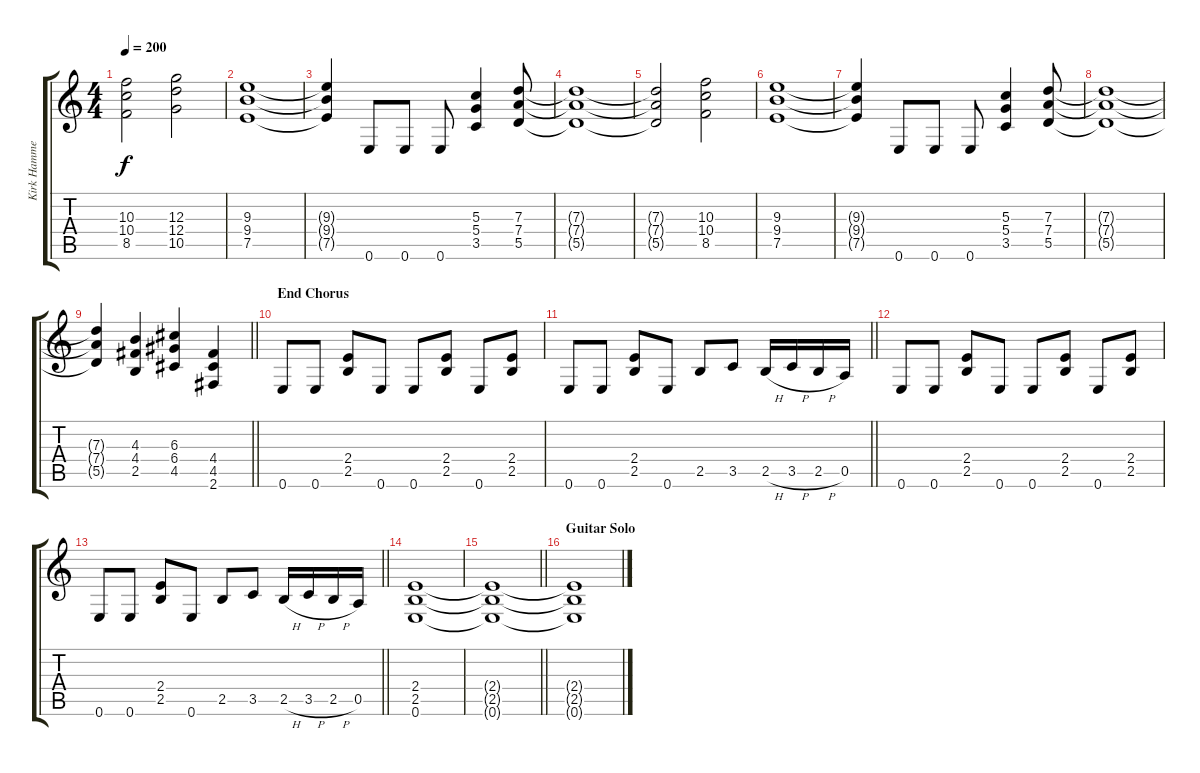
\track ("Kirk Hammet (Guitar)" "Kirk Hamme") {instrument distortionguitar}
\staff {score tabs}
\tuning (E4 B3 G3 D3 A2 E2) {hide}
\ts (4 4)
\tempo 200
\clef g2
\ks c
(10.3 10.4 8.5).2{dy f} (12.3 12.4 10.5).2 |
(9.3 9.4 7.5).1 |
(9.3{t} 9.4{t} 7.5{t}).4 0.6.8 0.6.8 0.6.8 (5.3 5.4 3.5).4 (7.3 7.4 5.5).8 |
(7.3{t} 7.4{t} 5.5{t}).1 |
(7.3{t} 7.4{t} 5.5{t}).2 (10.3 10.4 8.5).2 |
(9.3 9.4 7.5).1 |
(9.3{t} 9.4{t} 7.5{t}).4 0.6.8 0.6.8 0.6.8 (5.3 5.4 3.5).4 (7.3 7.4 5.5).8 |
(7.3{t} 7.4{t} 5.5{t}).1 |
\barLineRight lightlight
(7.3{t} 7.4{t} 5.5{t}).4 (4.3 4.4 2.5).4 (6.3 6.4 4.5).4 (4.4 4.5 2.6).4 |
\section ("" "End Chorus")
0.6.8 0.6.8 (2.4 2.5).8 0.6.8 0.6.8 (2.4 2.5).8 0.6.8 (2.4 2.5).8 |
\barLineRight lightlight
0.6.8 0.6.8 (2.4 2.5).8 0.6.8 2.5.8 3.5.8 2.5{h}.16 3.5{h}.16 2.5{h}.16 0.5.16 |
0.6.8 0.6.8 (2.4 2.5).8 0.6.8 0.6.8 (2.4 2.5).8 0.6.8 (2.4 2.5).8 |
\barLineRight lightlight
0.6.8 0.6.8 (2.4 2.5).8 0.6.8 2.5.8 3.5.8 2.5{h}.16 3.5{h}.16 2.5{h}.16 0.5.16 |
(2.4 2.5 0.6).1{volume 12} |
\barLineRight lightlight
(2.4{t} 2.5{t} 0.6{t}).1 |
\section ("" "Guitar Solo")
(2.4{t} 2.5{t} 0.6{t}).1
